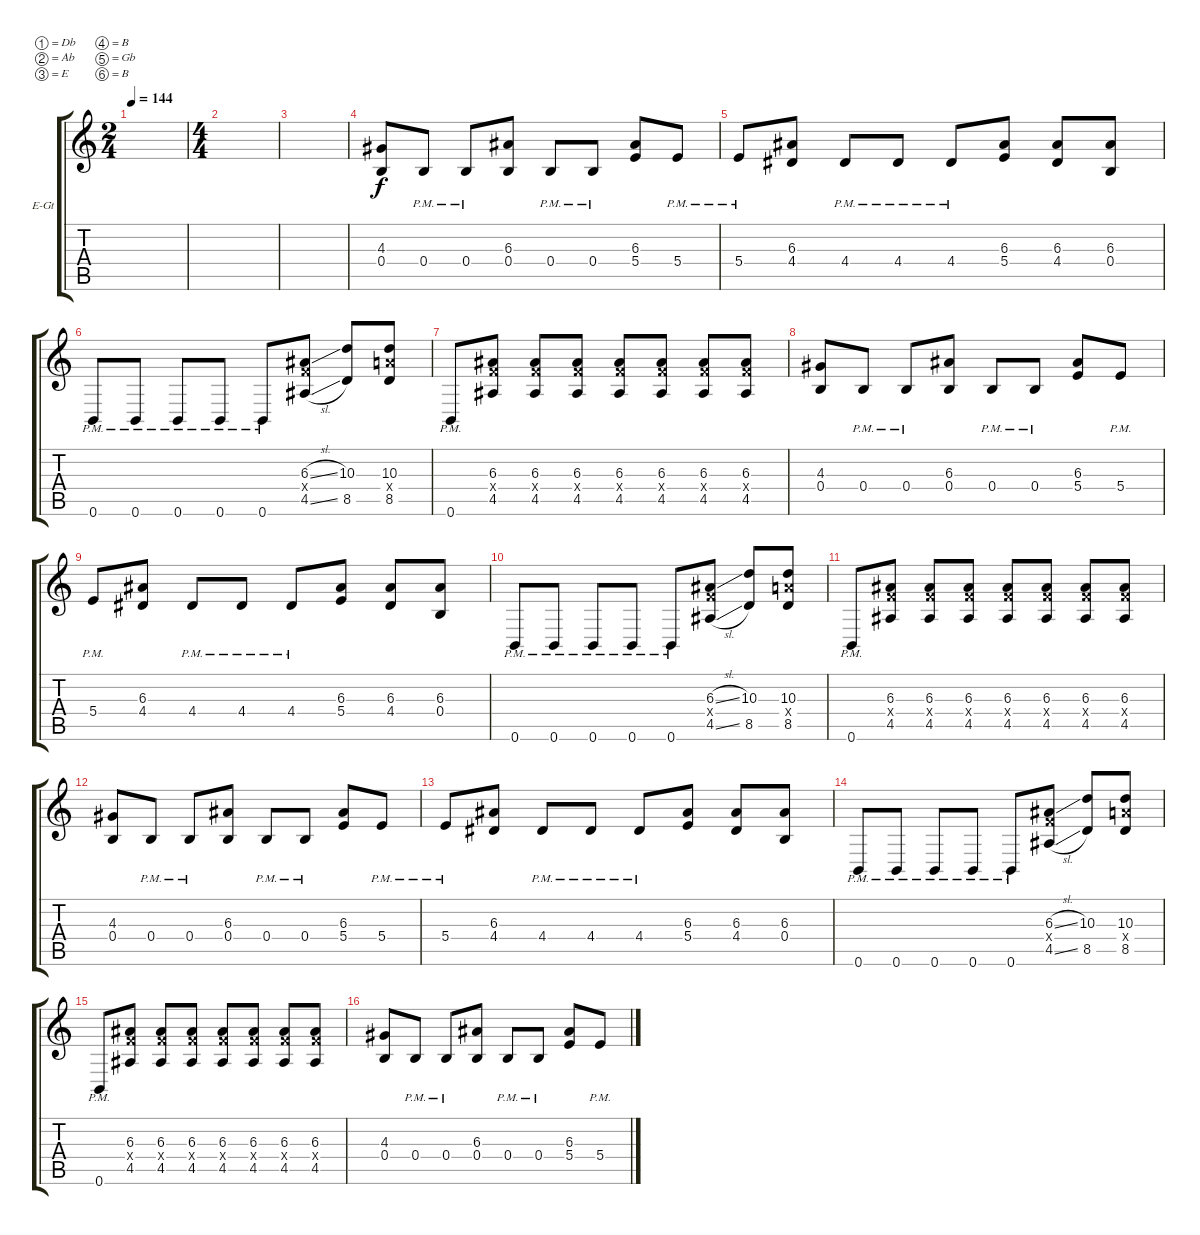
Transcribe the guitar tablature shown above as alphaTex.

\bracketExtendMode groupsimilarinstruments
\firstSystemTrackNameOrientation horizontal
\otherSystemsTrackNameOrientation horizontal
\track ("Left guitar" "E-Gt") {instrument overdrivenguitar}
\staff {score tabs}
\tuning (Db4 Ab3 E3 B2 Gb2 B1)
\ts (2 4)
\tempo 144
\clef g2
\ks c
|
\ts (4 4)
|
|
\beaming (8 2 2 2 2)
(4.3 0.4).8 0.4{pm}.8 0.4{pm}.8 (6.3 0.4).8 0.4{pm}.8 0.4{pm}.8 (6.3 5.4).8 5.4{pm}.8 |
5.4{pm}.8 (6.3 4.4).8 4.4{pm}.8 4.4{pm}.8 4.4{pm}.8 (6.3 5.4).8 (6.3 4.4).8 (6.3 0.4).8 |
0.6{pm}.8 0.6{pm}.8 0.6{pm}.8 0.6{pm}.8 0.6{pm}.8 (6.3{sl} 6.4{x} 4.5{sl}).8 (10.3 8.5).8 (10.3 10.4{x} 8.5).8 |
0.6{pm}.8 (6.3 6.4{x} 4.5).8 (6.3 6.4{x} 4.5).8 (6.3 6.4{x} 4.5).8 (6.3 6.4{x} 4.5).8 (6.3 6.4{x} 4.5).8 (6.3 6.4{x} 4.5).8 (6.3 6.4{x} 4.5).8 |
(4.3 0.4).8 0.4{pm}.8 0.4{pm}.8 (6.3 0.4).8 0.4{pm}.8 0.4{pm}.8 (6.3 5.4).8 5.4{pm}.8 |
5.4{pm}.8 (6.3 4.4).8 4.4{pm}.8 4.4{pm}.8 4.4{pm}.8 (6.3 5.4).8 (6.3 4.4).8 (6.3 0.4).8 |
0.6{pm}.8 0.6{pm}.8 0.6{pm}.8 0.6{pm}.8 0.6{pm}.8 (6.3{sl} 6.4{x} 4.5{sl}).8 (10.3 8.5).8 (10.3 10.4{x} 8.5).8 |
0.6{pm}.8 (6.3 6.4{x} 4.5).8 (6.3 6.4{x} 4.5).8 (6.3 6.4{x} 4.5).8 (6.3 6.4{x} 4.5).8 (6.3 6.4{x} 4.5).8 (6.3 6.4{x} 4.5).8 (6.3 6.4{x} 4.5).8 |
(4.3 0.4).8 0.4{pm}.8 0.4{pm}.8 (6.3 0.4).8 0.4{pm}.8 0.4{pm}.8 (6.3 5.4).8 5.4{pm}.8 |
5.4{pm}.8 (6.3 4.4).8 4.4{pm}.8 4.4{pm}.8 4.4{pm}.8 (6.3 5.4).8 (6.3 4.4).8 (6.3 0.4).8 |
0.6{pm}.8 0.6{pm}.8 0.6{pm}.8 0.6{pm}.8 0.6{pm}.8 (6.3{sl} 6.4{x} 4.5{sl}).8 (10.3 8.5).8 (10.3 10.4{x} 8.5).8 |
0.6{pm}.8 (6.3 6.4{x} 4.5).8 (6.3 6.4{x} 4.5).8 (6.3 6.4{x} 4.5).8 (6.3 6.4{x} 4.5).8 (6.3 6.4{x} 4.5).8 (6.3 6.4{x} 4.5).8 (6.3 6.4{x} 4.5).8 |
(4.3 0.4).8 0.4{pm}.8 0.4{pm}.8 (6.3 0.4).8 0.4{pm}.8 0.4{pm}.8 (6.3 5.4).8 5.4{pm}.8
